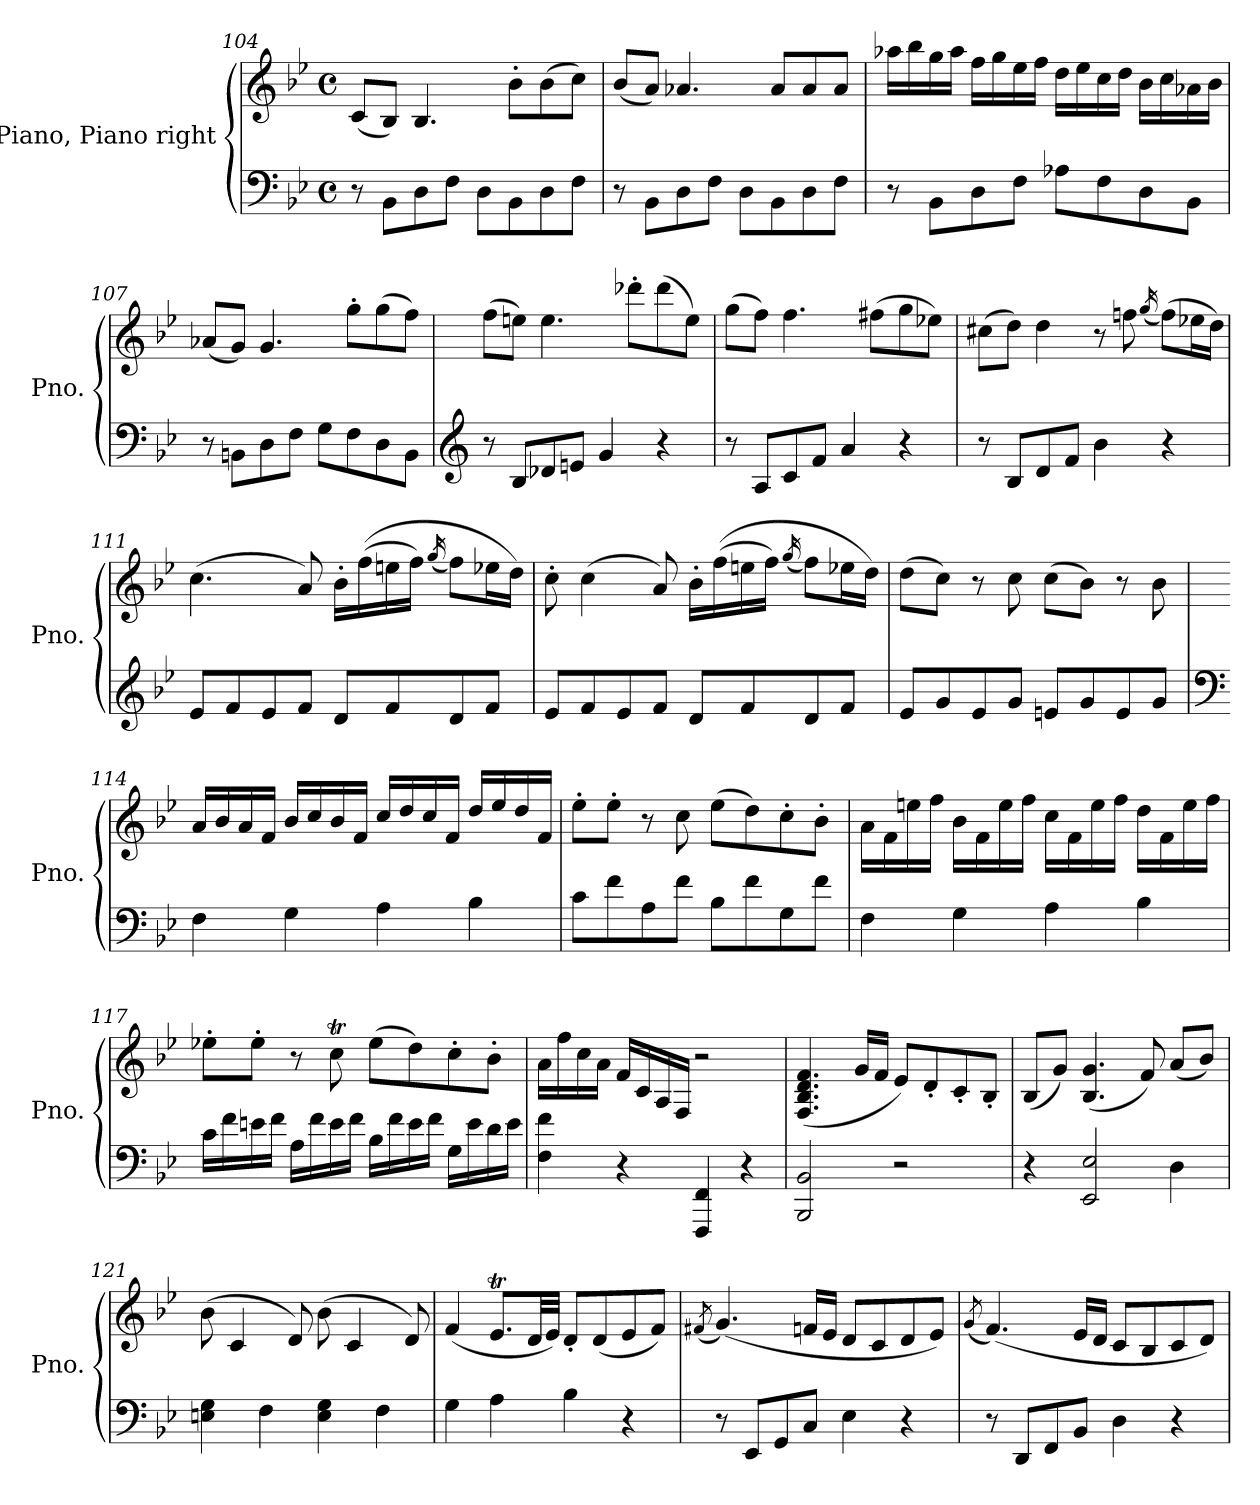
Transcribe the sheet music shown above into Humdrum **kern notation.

**kern	**kern
*part1	*part1
*staff2	*staff1
*I"Piano, Piano right	*
*I'Pno.	*
*clefF4	*clefG2
*k[b-e-]	*k[b-e-]
*M4/4	*M4/4
*met(c)	*met(c)
=104	=104
8r	(<8c/L
8BB-\L	8B-/J)
8D\	4.B-/
8F\J	.
8D\L	.
8BB-\	8b-'\L
8D\	(>8b-\
8F\J	8cc\J)
=105	=105
8r	(<8b-/L
8BB-\L	8a/J)
8D\	4.a-X/
8F\J	.
8D\L	.
8BB-\	8a-/L
8D\	8a-/
8F\J	8a-/J
=106	=106
8r	16aa-X\LL
.	16bb-\
8BB-\L	16gg\
.	16aa-\JJ
8D\	16ff\LL
.	16gg\
8F\J	16ee-\
.	16ff\JJ
8A-X\L	16dd\LL
.	16ee-\
8F\	16cc\
.	16dd\JJ
8D\	16b-\LL
.	16cc\
8BB-\J	16a-X\
.	16b-\JJ
=107	=107
8r	(<8a-X/L
8BBn\L	8g/J)
8D\	4.g/
8F\J	.
8G\L	.
8F\	8gg'\L
8D\	(>8gg\
8BB\J	8ff\J)
=108	=108
*clefG2	*
8r	(>8ff\L
8B-/L	8een\J)
8d-X/	4.ee\
8en/J	.
4g/	.
.	8ddd-X'\L
4r	(>8ddd-\
.	8ee\J)
=109	=109
8r	(>8gg\L
8A/L	8ff\J)
8c/	4.ff\
8f/J	.
4a/	.
.	(>8ff#X\L
4r	8gg\
.	8ee-X\J)
=110	=110
8r	(>8cc#X\L
8B-/L	8dd\J)
8d/	4dd\
8f/J	.
4b-\	8r
.	8ffn\
.	(<16qgg/
4r	(>8ff\L)
.	16ee-X\L
.	16dd\JJ)
=111	=111
8e-/L	(>4.cc\
8f/	.
8e-/	.
8f/J	8a/)
8d/L	16b-'\LL
.	(>(>16ff\
8f/	16een\
.	16ff\JJ)
.	(<16qgg/
8d/	8ff\L)
8f/J	16ee-X\L
.	16dd\JJ)
=112	=112
8e-/L	8cc'\
8f/	(>4cc\
8e-/	.
8f/J	8a/)
8d/L	16b-'\LL
.	(>(>16ff\
8f/	16een\
.	16ff\JJ)
.	(<16qgg/
8d/	8ff\L)
8f/J	16ee-X\L
.	16dd\JJ)
=113	=113
8e-/L	(>8dd\L
8g/	8cc\J)
8e-/	8r
8g/J	8cc\
8en/L	(>8cc\L
8g/	8b-\J)
8e/	8r
8g/J	8b-\
=114	=114
*clefF4	*
4F\	16a/LL
.	16b-/
.	16a/
.	16f/JJ
4G\	16b-/LL
.	16cc/
.	16b-/
.	16f/JJ
4A\	16cc/LL
.	16dd/
.	16cc/
.	16f/JJ
4B-\	16dd/LL
.	16ee-/
.	16dd/
.	16f/JJ
=115	=115
8c\L	8ee-'\L
8f\	8ee-'\J
8A\	8r
8f\J	8cc\
8B-\L	(>8ee-\L
8f\	8dd\)
8G\	8cc'\
8f\J	8b-'\J
=116	=116
4F\	16a\LL
.	16f\
.	16een\
.	16ff\JJ
4G\	16b-\LL
.	16f\
.	16ee\
.	16ff\JJ
4A\	16cc\LL
.	16f\
.	16ee\
.	16ff\JJ
4B-\	16dd\LL
.	16f\
.	16ee\
.	16ff\JJ
=117	=117
16c\LL	8ee-X'\L
16f\	.
16en\	8ee-'\J
16f\JJ	.
16A\LL	8r
16f\	.
16e\	8ccT\
16f\JJ	.
16B-\LL	(>8ee-\L
16f\	.
16e\	8dd\)
16f\JJ	.
16G\LL	8cc'\
16e\	.
16d\	8b-'\J
16e\JJ	.
=118	=118
4F\ 4f\	16a\LL
.	16ff\
.	16cc\
.	16a\JJ
4r	16f/LL
.	16c/
.	16A/
.	16F/JJ
4FFF/ 4FF/	2r
4r	.
=119	=119
2BBB-/ 2BB-/	(>4.F/ 4.B-/ 4.d/ 4.f/
.	16g/LL
.	16f/JJ
2r	8e-/L)
.	8d'/
.	8c'/
.	8B-'/J
=120	=120
4r	(<8B-/L
.	8g/J)
2EE-/ 2E-/	(>4.B-/ 4.g/
.	8f/)
4D\	(<8a/L
.	8b-/J)
=121	=121
4En\ 4G\	(>8b-\
.	4c/
4F\	.
.	8d/)
4E\ 4G\	(>8b-\
.	4c/
4F\	.
.	8d/)
=122	=122
4G\	(<4f/
4A\	8.e-T/L
.	32d/LL
.	32e-/JJJ)
4B-\	8d'/L
.	(<8d/
4r	8e-/
.	8f/J)
=123	=123
.	(<8qf#X/
8r	(<4.g/)
8EE-/L	.
8GG/	.
8C/J	16fn/LL
.	16e-/JJ
4E-\	8d/L
.	8c/
4r	8d/
.	8e-/J)
=124	=124
.	(<8qg/
8r	(<4.f/)
8DD/L	.
8FF/	.
8BB-/J	16e-/LL
.	16d/JJ
4D\	8c/L
.	8B-/
4r	8c/
.	8d/J)
=	=
*-	*-
